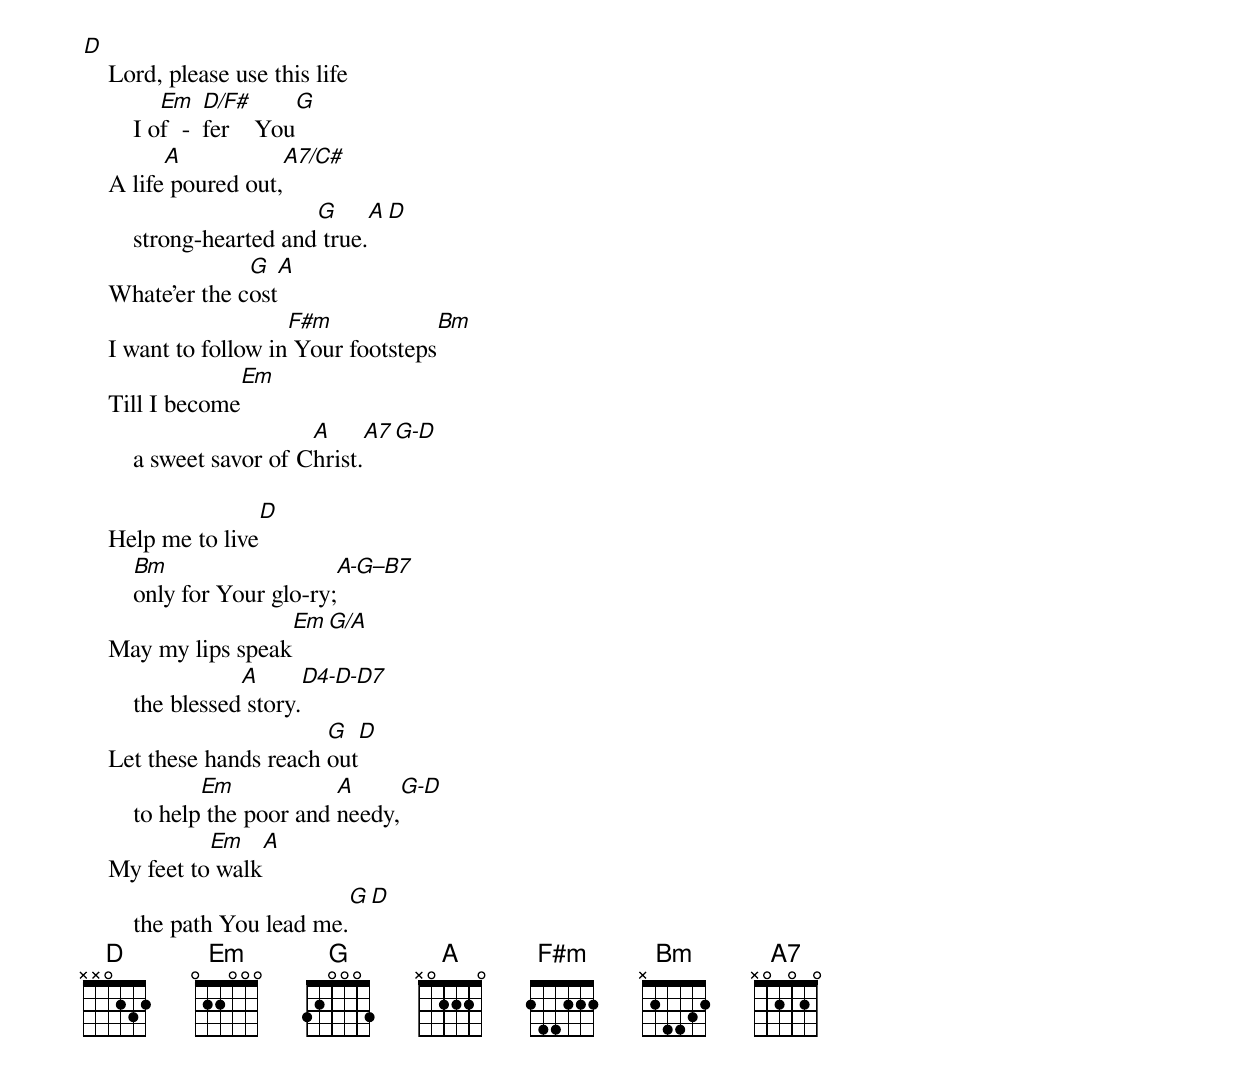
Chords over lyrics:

D
    Lord, please use this life
           Em    D/F#       G
        I of  -  fer    You
          A                   A7/C#
    A life poured out,
                          G         A        D
        strong-hearted and true.
                  G             A
    Whate’er the cost
                       F#m                        Bm
    I want to follow in Your footsteps
                      Em
    Till I become
                          A        A7      G-D
        a sweet savor of Christ.

                              D
    Help me to live
        Bm                         A-G–B7
        only for Your glo-ry;
                       Em     G/A
    May my lips speak
                   A          D4-D-D7
        the blessed story.
                          G                     D
    Let these hands reach out
               Em            A               G-D
        to help the poor and needy,
              Em         A
    My feet to walk
                                     G       D
        the path You lead me.
